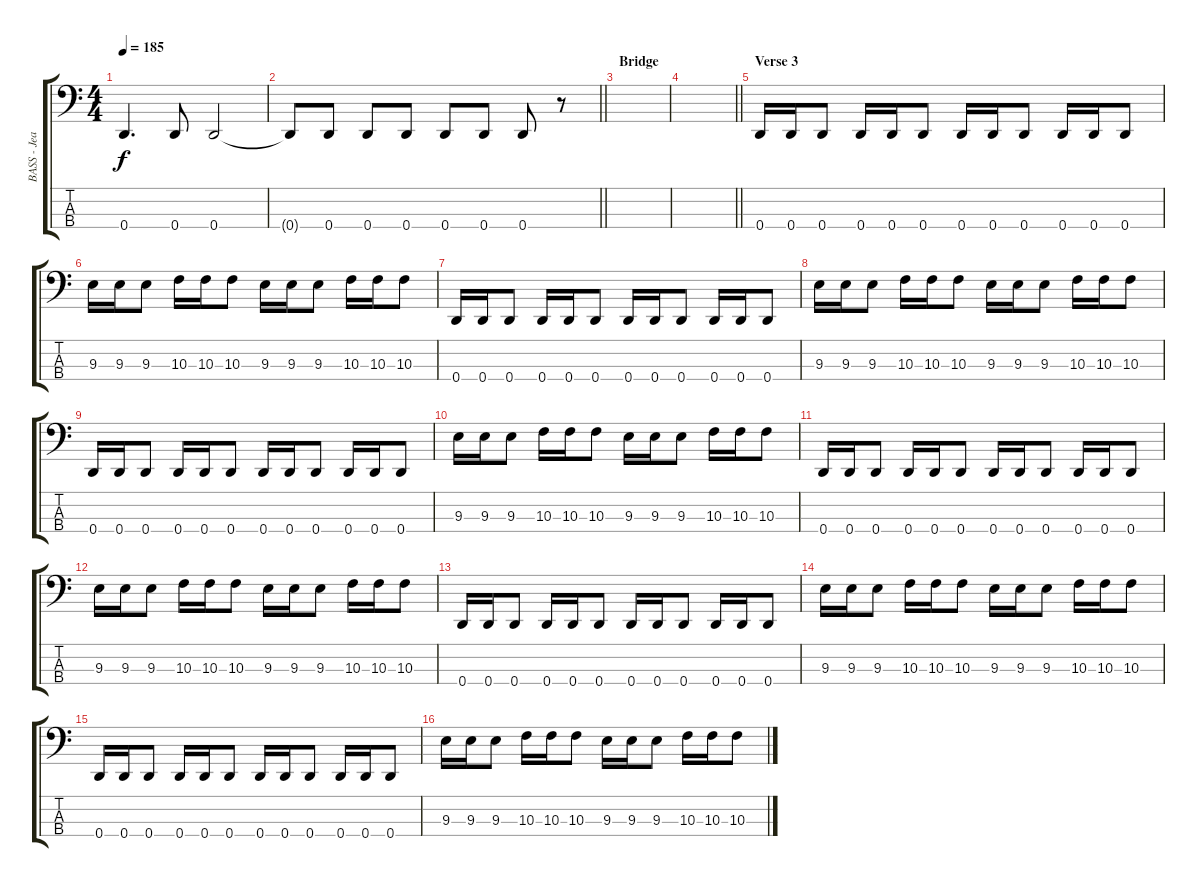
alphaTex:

\track ("BASS - Jean Michel Labadie" "BASS - Jea") {instrument electricbasspick}
\staff {score tabs}
\tuning (F2 C2 G1 D1) {hide}
\ts (4 4)
\tempo 185
\clef f4
\ks c
0.4.4{d dy f} 0.4.8 0.4.2 |
\barLineRight lightlight
0.4{t}.8 0.4.8 0.4.8 0.4.8 0.4.8 0.4.8 0.4.8 r.8 |
\section ("" "Bridge")
|
\barLineRight lightlight
|
\section ("" "Verse 3")
0.4.16 0.4.16 0.4.8 0.4.16 0.4.16 0.4.8 0.4.16 0.4.16 0.4.8 0.4.16 0.4.16 0.4.8 |
9.3.16 9.3.16 9.3.8 10.3.16 10.3.16 10.3.8 9.3.16 9.3.16 9.3.8 10.3.16 10.3.16 10.3.8 |
0.4.16 0.4.16 0.4.8 0.4.16 0.4.16 0.4.8 0.4.16 0.4.16 0.4.8 0.4.16 0.4.16 0.4.8 |
9.3.16 9.3.16 9.3.8 10.3.16 10.3.16 10.3.8 9.3.16 9.3.16 9.3.8 10.3.16 10.3.16 10.3.8 |
0.4.16 0.4.16 0.4.8 0.4.16 0.4.16 0.4.8 0.4.16 0.4.16 0.4.8 0.4.16 0.4.16 0.4.8 |
9.3.16 9.3.16 9.3.8 10.3.16 10.3.16 10.3.8 9.3.16 9.3.16 9.3.8 10.3.16 10.3.16 10.3.8 |
0.4.16 0.4.16 0.4.8 0.4.16 0.4.16 0.4.8 0.4.16 0.4.16 0.4.8 0.4.16 0.4.16 0.4.8 |
9.3.16 9.3.16 9.3.8 10.3.16 10.3.16 10.3.8 9.3.16 9.3.16 9.3.8 10.3.16 10.3.16 10.3.8 |
0.4.16 0.4.16 0.4.8 0.4.16 0.4.16 0.4.8 0.4.16 0.4.16 0.4.8 0.4.16 0.4.16 0.4.8 |
9.3.16 9.3.16 9.3.8 10.3.16 10.3.16 10.3.8 9.3.16 9.3.16 9.3.8 10.3.16 10.3.16 10.3.8 |
0.4.16 0.4.16 0.4.8 0.4.16 0.4.16 0.4.8 0.4.16 0.4.16 0.4.8 0.4.16 0.4.16 0.4.8 |
9.3.16 9.3.16 9.3.8 10.3.16 10.3.16 10.3.8 9.3.16 9.3.16 9.3.8 10.3.16 10.3.16 10.3.8
